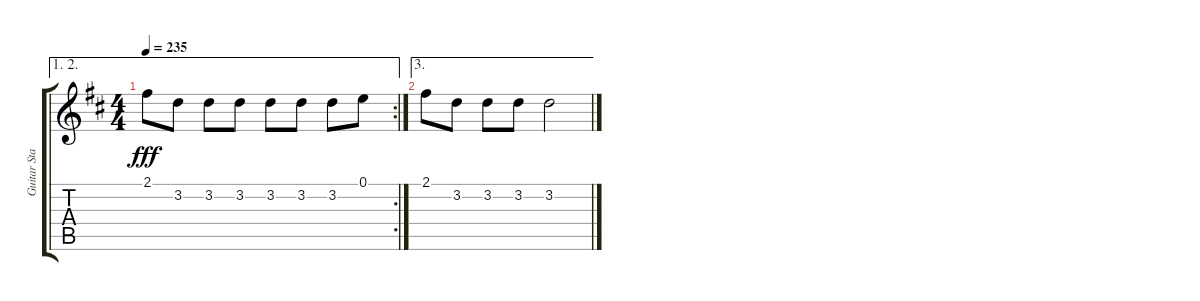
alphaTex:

\track ("Guitar Standard" "Guitar Sta") {instrument acousticguitarnylon}
\staff {score tabs}
\tuning (E4 B3 G3 D3 A2 E2) {hide}
\ae (1 2)
\rc 2
\ts (4 4)
\tempo 235
\clef g2
\ks d
2.1.8{dy fff} 3.2.8 3.2.8 3.2.8 3.2.8 3.2.8 3.2.8 0.1.8 |
\ae 3
2.1.8 3.2.8 3.2.8 3.2.8 3.2.2
